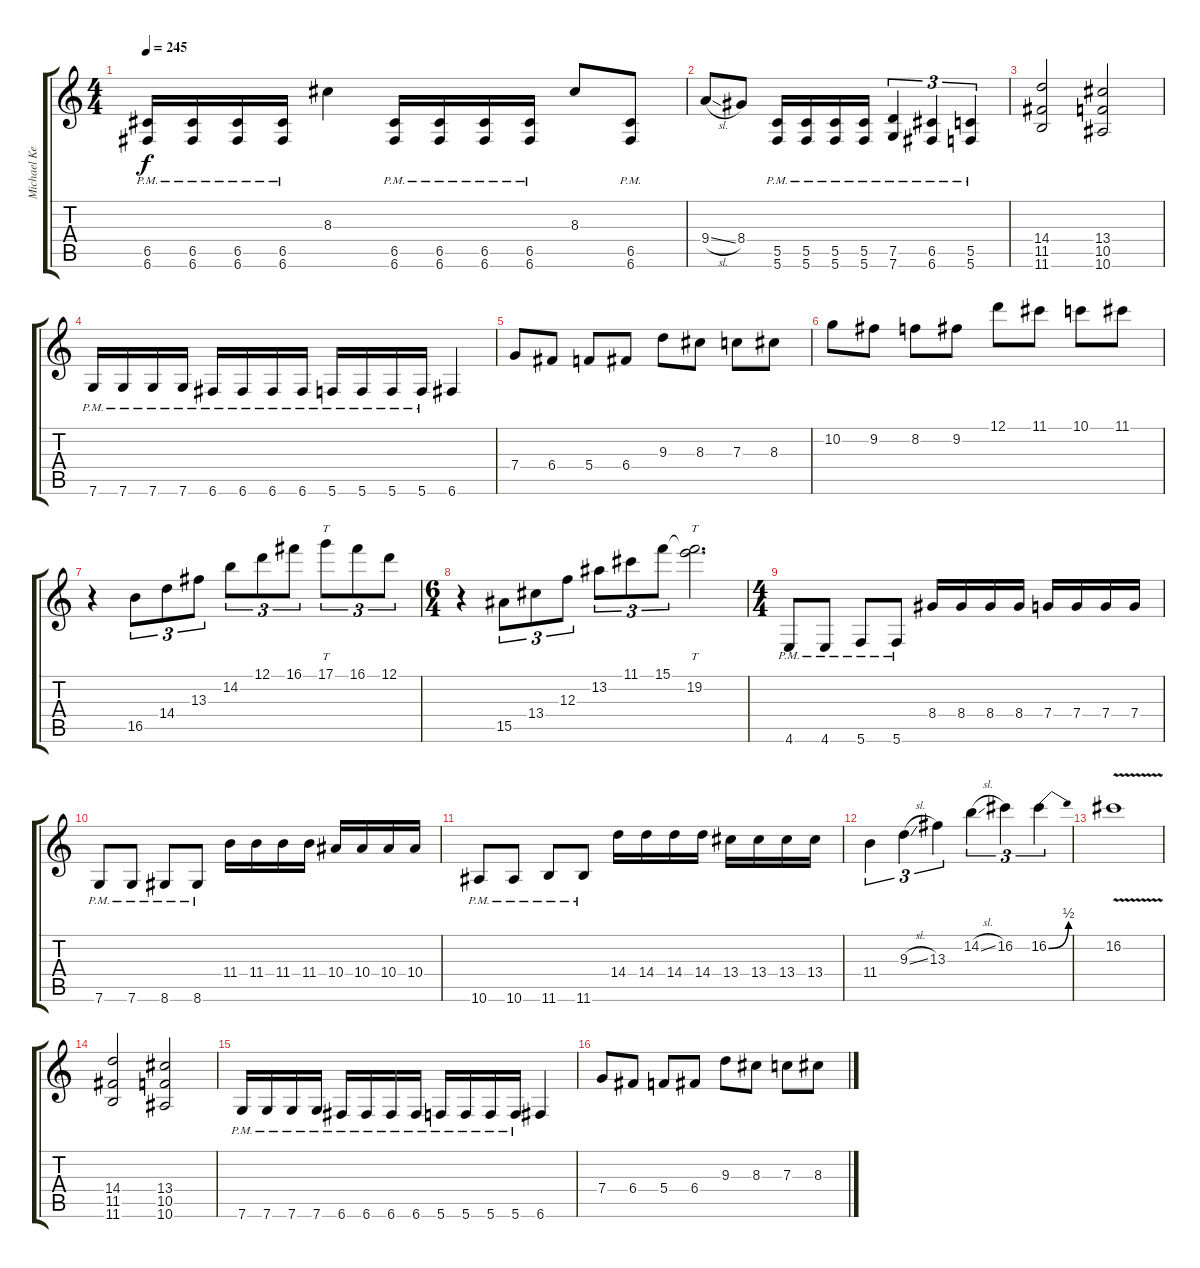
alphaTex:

\track ("Michael Keene" "Michael Ke") {instrument distortionguitar}
\staff {score tabs}
\tuning (D4 A3 F3 C3 G2 C2) {hide}
\ts (4 4)
\tempo 245
\clef g2
\ks c
(6.5{pm} 6.6{pm}).16{dy f} (6.5{pm} 6.6{pm}).16 (6.5{pm} 6.6{pm}).16 (6.5{pm} 6.6{pm}).16 8.3.4 (6.5{pm} 6.6{pm}).16 (6.5{pm} 6.6{pm}).16 (6.5{pm} 6.6{pm}).16 (6.5{pm} 6.6{pm}).16 8.3.8 (6.5{pm} 6.6{pm}).8 |
9.4{sl}.8 8.4.8 (5.5{pm} 5.6{pm}).16 (5.5{pm} 5.6{pm}).16 (5.5{pm} 5.6{pm}).16 (5.5{pm} 5.6{pm}).16 (7.5{pm} 7.6{pm}).4{tu (3 2)} (6.5{pm} 6.6{pm}).4{tu (3 2)} (5.5{pm} 5.6{pm}).4{tu (3 2)} |
(14.4 11.5 11.6).2 (13.4 10.5 10.6).2 |
7.6{pm}.16 7.6{pm}.16 7.6{pm}.16 7.6{pm}.16 6.6{pm}.16 6.6{pm}.16 6.6{pm}.16 6.6{pm}.16 5.6{pm}.16 5.6{pm}.16 5.6{pm}.16 5.6{pm}.16 6.6.4 |
7.4.8 6.4.8 5.4.8 6.4.8 9.3.8 8.3.8 7.3.8 8.3.8 |
10.2.8 9.2.8 8.2.8 9.2.8 12.1.8 11.1.8 10.1.8 11.1.8 |
r.4 16.5.8{tu (3 2)} 14.4.8{tu (3 2)} 13.3.8{tu (3 2)} 14.2.8{tu (3 2)} 12.1.8{tu (3 2)} 16.1.8{tu (3 2)} 17.1.8{tt tu (3 2)} 16.1.8{tu (3 2)} 12.1.8{tu (3 2)} |
\ts (6 4)
r.4 15.5.8{tu (3 2)} 13.4.8{tu (3 2)} 12.3.8{tu (3 2)} 13.2.8{tu (3 2)} 11.1.8{tu (3 2)} 15.1.8{tu (3 2)} (15.1{t} 19.2).2{tt d} |
\ts (4 4)
4.6{pm}.8 4.6{pm}.8 5.6{pm}.8 5.6{pm}.8 8.4.16 8.4.16 8.4.16 8.4.16 7.4.16 7.4.16 7.4.16 7.4.16 |
7.6{pm}.8 7.6{pm}.8 8.6{pm}.8 8.6{pm}.8 11.4.16 11.4.16 11.4.16 11.4.16 10.4.16 10.4.16 10.4.16 10.4.16 |
10.6{pm}.8 10.6{pm}.8 11.6{pm}.8 11.6{pm}.8 14.4.16 14.4.16 14.4.16 14.4.16 13.4.16 13.4.16 13.4.16 13.4.16 |
11.4.4{tu (3 2)} 9.3{sl}.4{tu (3 2)} 13.3.4{tu (3 2)} 14.2{sl}.4{tu (3 2)} 16.2.4{tu (3 2)} 16.2{be (bend 0 0 60 2)}.4{tu (3 2)} |
16.2{v}.1 |
(14.4 11.5 11.6).2 (13.4 10.5 10.6).2 |
7.6{pm}.16 7.6{pm}.16 7.6{pm}.16 7.6{pm}.16 6.6{pm}.16 6.6{pm}.16 6.6{pm}.16 6.6{pm}.16 5.6{pm}.16 5.6{pm}.16 5.6{pm}.16 5.6{pm}.16 6.6.4 |
7.4.8 6.4.8 5.4.8 6.4.8 9.3.8 8.3.8 7.3.8 8.3.8
